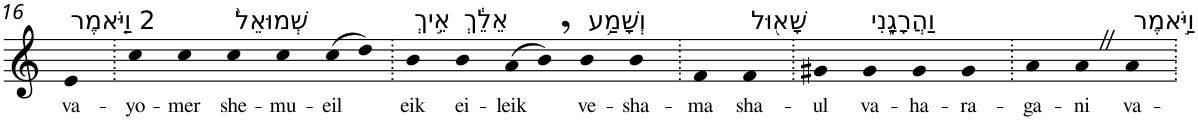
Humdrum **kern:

**kern	**text
*part1	*part1
*staff1	*staff1
*I"Piano	*
*I'Pno	*
!!LO:PB:g=z
*clefG2	*
*k[]	*
=16	=16
!LO:TX:a:t=2 וַיֹּ֤אמֶר	!
!	!LO:LY:b
4e	va-
=17.	=17.
!	!LO:LY:b
4cc	-yo-
!	!LO:LY:b
4cc	-mer
!LO:TX:a:t=שְׁמוּאֵל֙	!
!	!LO:LY:b
4cc	she-
!	!LO:LY:b
4cc	-mu-
!	!LO:LY:b
(>8cc	-eil
8dd)	.
=18.	=18.
!LO:TX:a:t=אֵ֣יךְ	!
!	!LO:LY:b
4b	eik
!LO:TX:a:t=אֵלֵ֔ךְ	!
!	!LO:LY:b
4b	ei-
!	!LO:LY:b
(>8a	-leik
8b,)	.
!LO:TX:a:t=וְשָׁמַ֥ע	!
!	!LO:LY:b
4b	ve-
!	!LO:LY:b
4b	-sha-
=19.	=19.
!	!LO:LY:b
4f	-ma
!LO:TX:a:t=שָׁא֖וּל	!
!	!LO:LY:b
4f	sha-
=20.	=20.
!	!LO:LY:b
4g#X	-ul
!LO:TX:a:t=וַהֲרָגָ֑נִי	!
!	!LO:LY:b
4g#	va-
!	!LO:LY:b
4g#	-ha-
!	!LO:LY:b
4g#	-ra-
=21.	=21.
!	!LO:LY:b
4a	-ga-
!	!LO:LY:b
4aZ	-ni
!LO:TX:a:t=וַיֹּ֣אמֶר	!
!	!LO:LY:b
4a	va-
=.	=.
*-	*-
